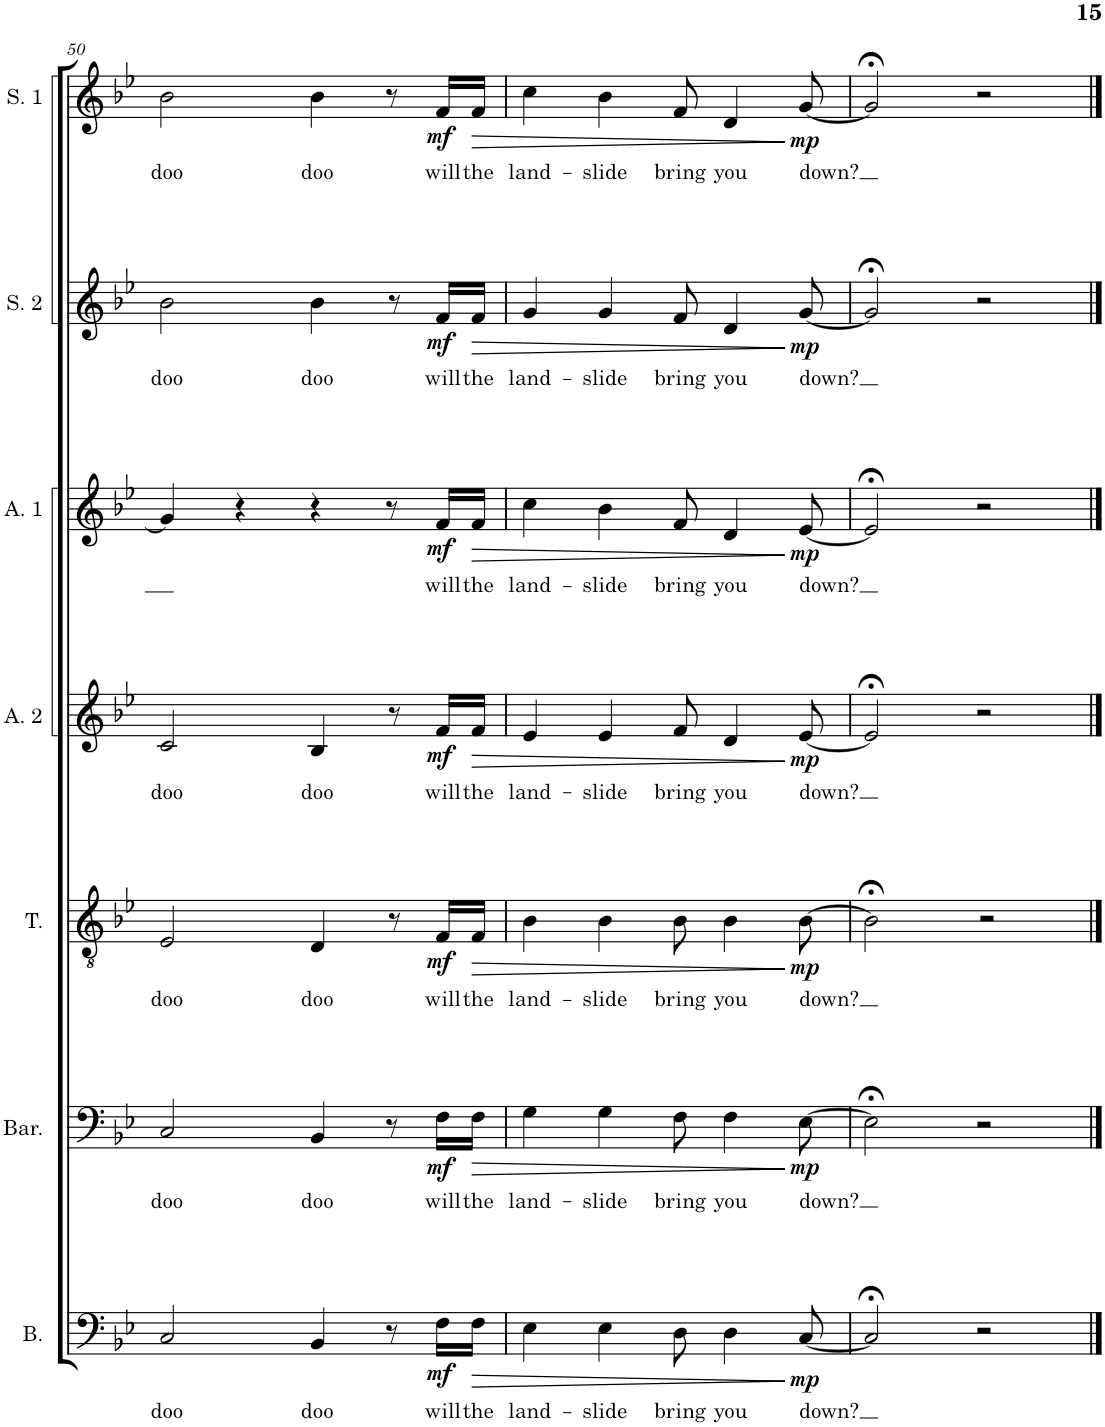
**kern	**text	**dynam	**kern	**text	**dynam	**kern	**text	**dynam	**kern	**text	**dynam	**kern	**text	**dynam	**kern	**text	**dynam	**kern	**text	**dynam
*part7	*part7	*part7	*part6	*part6	*part6	*part5	*part5	*part5	*part4	*part4	*part4	*part3	*part3	*part3	*part2	*part2	*part2	*part1	*part1	*part1
*staff7	*staff7	*staff7	*staff6	*staff6	*staff6	*staff5	*staff5	*staff5	*staff4	*staff4	*staff4	*staff3	*staff3	*staff3	*staff2	*staff2	*staff2	*staff1	*staff1	*staff1
*I"Scwash	*	*	*I"Xylophone	*	*	*I"Glon on the Cob	*	*	*I"Shoshallot	*	*	*I"Kylaflour	*	*	*I"Taro	*	*	*I"Tomadeline	*	*
*	*	*	*	*	*	*I'T.	*	*	*	*	*	*	*	*	*	*	*	*	*	*
!!LO:PB:g=z
*clefF4	*	*	*clefF4	*	*	*clefGv2	*	*	*clefG2	*	*	*clefG2	*	*	*clefG2	*	*	*clefG2	*	*
*k[b-e-]	*	*	*k[b-e-]	*	*	*k[b-e-]	*	*	*k[b-e-]	*	*	*k[b-e-]	*	*	*k[b-e-]	*	*	*k[b-e-]	*	*
*M4/4	*	*	*M4/4	*	*	*M4/4	*	*	*M4/4	*	*	*M4/4	*	*	*M4/4	*	*	*M4/4	*	*
=50	=50	=50	=50	=50	=50	=50	=50	=50	=50	=50	=50	=50	=50	=50	=50	=50	=50	=50	=50	=50
!	!LO:LY:b	!	!	!LO:LY:b	!	!	!LO:LY:b	!	!	!LO:LY:b	!	!	!	!	!	!LO:LY:b	!	!	!LO:LY:b	!
2C/	doo	.	2C/	doo	.	2E-/	doo	.	2c/	doo	.	4g/]	.	.	2b-\	doo	.	2b-\	doo	.
.	.	.	.	.	.	.	.	.	.	.	.	4r	.	.	.	.	.	.	.	.
!	!LO:LY:b	!	!	!LO:LY:b	!	!	!LO:LY:b	!	!	!LO:LY:b	!	!	!	!	!	!LO:LY:b	!	!	!LO:LY:b	!
4BB-/	doo	.	4BB-/	doo	.	4D/	doo	.	4B-/	doo	.	4r	.	.	4b-\	doo	.	4b-\	doo	.
8r	.	.	8r	.	.	8r	.	.	8r	.	.	8r	.	.	8r	.	.	8r	.	.
!	!LO:LY:b	!LO:DY:b	!	!LO:LY:b	!LO:DY:b	!	!LO:LY:b	!LO:DY:b	!	!LO:LY:b	!LO:DY:b	!	!LO:LY:b	!LO:DY:b	!	!LO:LY:b	!LO:DY:b	!	!LO:LY:b	!LO:DY:b
16F\LL	will	mf	16F\LL	will	mf	16F/LL	will	mf	16f/LL	will	mf	16f/LL	will	mf	16f/LL	will	mf	16f/LL	will	mf
!	!LO:LY:b	!LO:HP:b	!	!LO:LY:b	!LO:HP:b	!	!LO:LY:b	!LO:HP:b	!	!LO:LY:b	!LO:HP:b	!	!LO:LY:b	!LO:HP:b	!	!LO:LY:b	!LO:HP:b	!	!LO:LY:b	!LO:HP:b
16F\JJ	the	>	16F\JJ	the	>	16F/JJ	the	>	16f/JJ	the	>	16f/JJ	the	>	16f/JJ	the	>	16f/JJ	the	>
=51	=51	=51	=51	=51	=51	=51	=51	=51	=51	=51	=51	=51	=51	=51	=51	=51	=51	=51	=51	=51
!	!LO:LY:b	!	!	!LO:LY:b	!	!	!LO:LY:b	!	!	!LO:LY:b	!	!	!LO:LY:b	!	!	!LO:LY:b	!	!	!LO:LY:b	!
4E-\	land-	.	4G\	land-	.	4B-\	land-	.	4e-/	land-	.	4cc\	land-	.	4g/	land-	.	4cc\	land-	.
!	!LO:LY:b	!	!	!LO:LY:b	!	!	!LO:LY:b	!	!	!LO:LY:b	!	!	!LO:LY:b	!	!	!LO:LY:b	!	!	!LO:LY:b	!
4E-\	-slide	.	4G\	-slide	.	4B-\	-slide	.	4e-/	-slide	.	4b-\	-slide	.	4g/	-slide	.	4b-\	-slide	.
!	!LO:LY:b	!	!	!LO:LY:b	!	!	!LO:LY:b	!	!	!LO:LY:b	!	!	!LO:LY:b	!	!	!LO:LY:b	!	!	!LO:LY:b	!
8D\	bring	.	8F\	bring	.	8B-\	bring	.	8f/	bring	.	8f/	bring	.	8f/	bring	.	8f/	bring	.
!	!LO:LY:b	!	!	!LO:LY:b	!	!	!LO:LY:b	!	!	!LO:LY:b	!	!	!LO:LY:b	!	!	!LO:LY:b	!	!	!LO:LY:b	!
4D\	you	.	4F\	you	.	4B-\	you	.	4d/	you	.	4d/	you	.	4d/	you	.	4d/	you	.
!	!LO:LY:b	!LO:DY:n=1:b	!	!LO:LY:b	!LO:DY:n=1:b	!	!LO:LY:b	!LO:DY:n=1:b	!	!LO:LY:b	!LO:DY:n=1:b	!	!LO:LY:b	!LO:DY:n=1:b	!	!LO:LY:b	!LO:DY:n=1:b	!	!LO:LY:b	!LO:DY:n=1:b
[8C/	down?	] mp	[8E-\	down?	] mp	[8B-\	down?	] mp	[8e-/	down?	] mp	[8e-/	down?	] mp	[8g/	down?	] mp	[8g/	down?	] mp
=52	=52	=52	=52	=52	=52	=52	=52	=52	=52	=52	=52	=52	=52	=52	=52	=52	=52	=52	=52	=52
2C;</]	.	.	2E-;<\]	.	.	2B-;<\]	.	.	2e-;</]	.	.	2e-;</]	.	.	2g;</]	.	.	2g;</]	.	.
2r	.	.	2r	.	.	2r	.	.	2r	.	.	2r	.	.	2r	.	.	2r	.	.
==	==	==	==	==	==	==	==	==	==	==	==	==	==	==	==	==	==	==	==	==
*-	*-	*-	*-	*-	*-	*-	*-	*-	*-	*-	*-	*-	*-	*-	*-	*-	*-	*-	*-	*-
